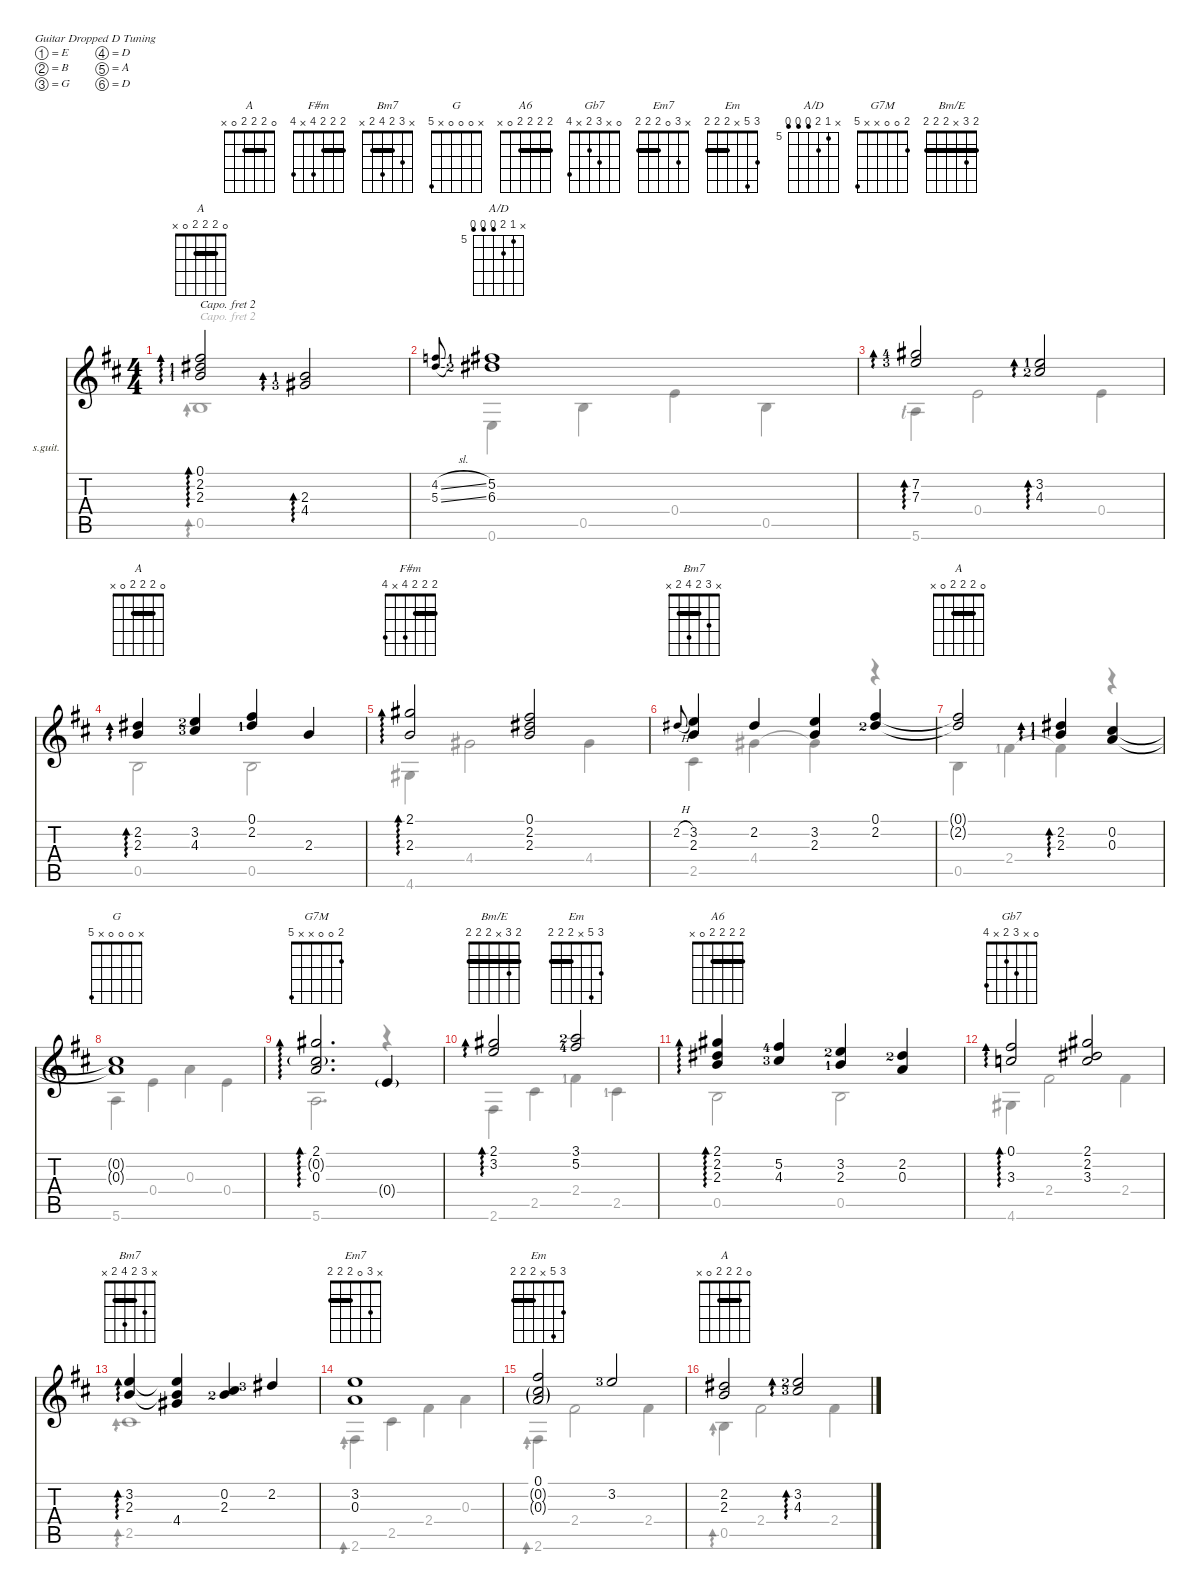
\defaultSystemsLayout 4
\hideDynamics
\bracketExtendMode nobrackets
\firstSystemTrackNameOrientation horizontal
\otherSystemsTrackNameOrientation horizontal
\chordDiagramsInScore
\track ("Steel Guitar" "s.guit.") {instrument acousticguitarsteel}
\staff {score tabs}
\capo 2
\tuning (E4 B3 G3 D3 A2 D2)
\chord ("A" x 2 2 2 0 x) {barre (2 2)}
\chord ("F#m" 2 2 2 4 x 4) {barre (2 2)}
\chord ("Bm7" x 3 2 4 2 x) {barre 2}
\chord ("G" x 0 0 0 x 5)
\chord ("A6" 2 2 2 2 0 x) {barre (2 2 2)}
\chord ("Gb7" 0 x 3 2 x 4)
\chord ("Em7" x 3 0 2 2 2) {barre (2 2)}
\chord ("Em" 0 0 0 2 2 2) {barre (2 2)}
\chord ("A" 0 2 2 2 0 x) {barre (2 2)}
\chord ("A/D" x 5 6 4 4 4) {firstfret 5}
\chord ("A" 0 2 2 2 0 x) {barre 2}
\chord ("G7M" 2 0 0 x x 5)
\chord ("Bm/E" 2 3 x 2 2 2) {barre (2 2)}
\chord ("Em" 3 5 x 2 2 2) {barre (2 2)}
\voice
\ts (4 4)
\tempo (120 hide)
\clef g2
\ks d
(2.2{lf 2 acc #} 2.3{lf 2 acc forcenatural} 0.1{acc #}).2{ad 0 ch "A" dy mf beam Up} (4.4{lf 4 acc #} 2.3{lf 2 acc forcenatural}).2{ad 0 beam Up} |
(4.2{sl acc forcenatural} 5.3{sl acc forcenatural}).8{gr onbeat beam Up} (5.2{lf 2 acc #} 6.3{lf 3 acc #}).1{ch "A/D" beam Up} |
(7.3{lf 4 acc forcenatural} 7.2{lf 5 acc #}).2{ad 0 beam Up} (3.2{lf 2 acc forcenatural} 4.3{lf 3 acc #}).2{ad 0 beam Up} |
(2.2{acc #} 2.3{acc forcenatural}).4{ad 0 ch "A" beam Up} (3.2{lf 3 acc forcenatural} 4.3{lf 4 acc #}).4{beam Up} (2.2{lf 2 acc #} 0.1{acc #}).4{beam Up} 2.3{acc forcenatural}.4{beam Up} |
(2.1{acc #} 2.3{acc forcenatural}).2{ad 0 ch "F#m" beam Up} (2.3{acc forcenatural} 0.1{acc #} 2.2{acc #}).2{beam Up} |
2.2{h acc #}.8{gr onbeat beam Up} (3.2{acc forcenatural} 2.3{acc forcenatural}).4{ch "Bm7" beam Up} 2.2{acc #}.4{beam Up} (2.3{acc forcenatural} 3.2{acc forcenatural}).4{beam Up} (0.1{acc #} 2.2{lf 3 acc #}).4{beam Up} |
(0.1{t acc #} 2.2{t acc #}).2{ch "A" beam Up} (2.3{lf 2 acc forcenatural} 2.2{lf 2 acc #}).4{ad 0 beam Up} (0.2{acc #} 0.3{acc forcenatural}).4{beam Up} |
(0.2{t acc #} 0.3{t acc forcenatural}).1{ch "G" beam Up} |
(0.3{acc forcenatural} 2.1{acc #} 0.2{g acc #}).2{d ad 0 ch "G7M" beam Up} 0.4{g acc forcenatural}.4{beam Up} |
(2.1{acc #} 3.2{acc forcenatural}).2{ad 0 ch "Bm/E" beam Up} (3.1{lf 3 acc forcenatural} 5.2{lf 5 acc #}).2{ch "Em" beam Up} |
(2.2{acc #} 2.1{acc #} 2.3{acc forcenatural}).4{ad 0 ch "A6" beam Up} (5.2{lf 5 acc #} 4.3{lf 4 acc #}).4{beam Up} (3.2{lf 3 acc forcenatural} 2.3{lf 2 acc forcenatural}).4{beam Up} (2.2{lf 3 acc #} 0.3{acc forcenatural}).4{beam Up} |
(3.3{acc forcenatural} 0.1{acc #}).2{ad 0 ch "Gb7" beam Up} (3.3{acc forcenatural} 2.1{acc #} 2.2{acc #}).2{beam Up} |
(3.2{acc forcenatural} 2.3{acc forcenatural}).4{ad 0 ch "Bm7" beam Up} (4.4{acc #} 3.2{t acc forcenatural} 2.3{t acc forcenatural}).4{beam Up} (2.3{lf 3 acc forcenatural} 0.2{acc #}).4{beam Up} 2.2{lf 4 acc #}.4{beam Up} |
(3.2{acc forcenatural} 0.3{acc forcenatural}).1{ch "Em7" beam Up} |
(0.1{acc #} 0.2{g acc #} 0.3{g acc forcenatural}).2{ch "Em" beam Up} 3.2{lf 4 acc forcenatural}.2{beam Up} |
(2.2{acc #} 2.3{acc forcenatural}).2{ch "A" beam Up} (3.2{lf 3 acc forcenatural} 4.3{lf 4 acc #}).2{ad 0 beam Up}
\voice
\clef g2
\ottava regular
\simile none
\ks d
0.5{acc forcenatural}.1{ad 0 dy mf beam Down} |
0.6{acc forcenatural}.4{beam Down} 0.5{acc forcenatural}.4{beam Down} 0.4{acc forcenatural}.4{beam Down} 0.5{acc forcenatural}.4{beam Down} |
5.6{lf 1 acc forcenatural}.4{beam Down} 0.4{acc forcenatural}.2{beam Down} 0.4{acc forcenatural}.4{beam Down} |
0.5{acc forcenatural}.2{beam Down} 0.5{acc forcenatural}.2{beam Down} |
4.6{acc #}.4{beam Down} 4.4{acc #}.2{beam Down} 4.4{acc #}.4{beam Down} |
2.5{acc #}.4{beam Down} 4.4{acc #}.4{beam Down} 4.4{t acc #}.4{beam Down} r.4{beam Down} |
0.5{acc forcenatural}.4{beam Down} 2.4{lf 2 acc #}.4{beam Down} 2.4{t acc #}.4{beam Down} r.4{beam Down} |
5.6{acc forcenatural}.4{beam Down} 0.4{acc forcenatural}.4{beam Down} 0.3{acc forcenatural}.4{beam Down} 0.4{acc forcenatural}.4{beam Down} |
5.6{acc forcenatural}.2{d beam Down} r.4{beam Down} |
2.6{acc #}.4{beam Down} 2.5{acc #}.4{beam Down} 2.4{lf 2 acc #}.4{beam Down} 2.5{lf 2 acc #}.4{beam Down} |
0.5{acc forcenatural}.2{beam Down} 0.5{acc forcenatural}.2{beam Down} |
4.6{acc #}.4{beam Down} 2.4{acc #}.2{beam Down} 2.4{acc #}.4{beam Down} |
2.5{acc #}.1{ad 0 beam Down} |
2.6{acc #}.4{ad 0 beam Down} 2.5{acc #}.4{beam Down} 2.4{acc #}.4{beam Down} 0.3{acc forcenatural}.4{beam Down} |
2.6{acc #}.4{ad 0 beam Down} 2.4{acc #}.2{beam Down} 2.4{acc #}.4{beam Down} |
0.5{acc forcenatural}.4{ad 0 beam Down} 2.4{acc #}.2{beam Down} 2.4{acc #}.4{beam Down}
